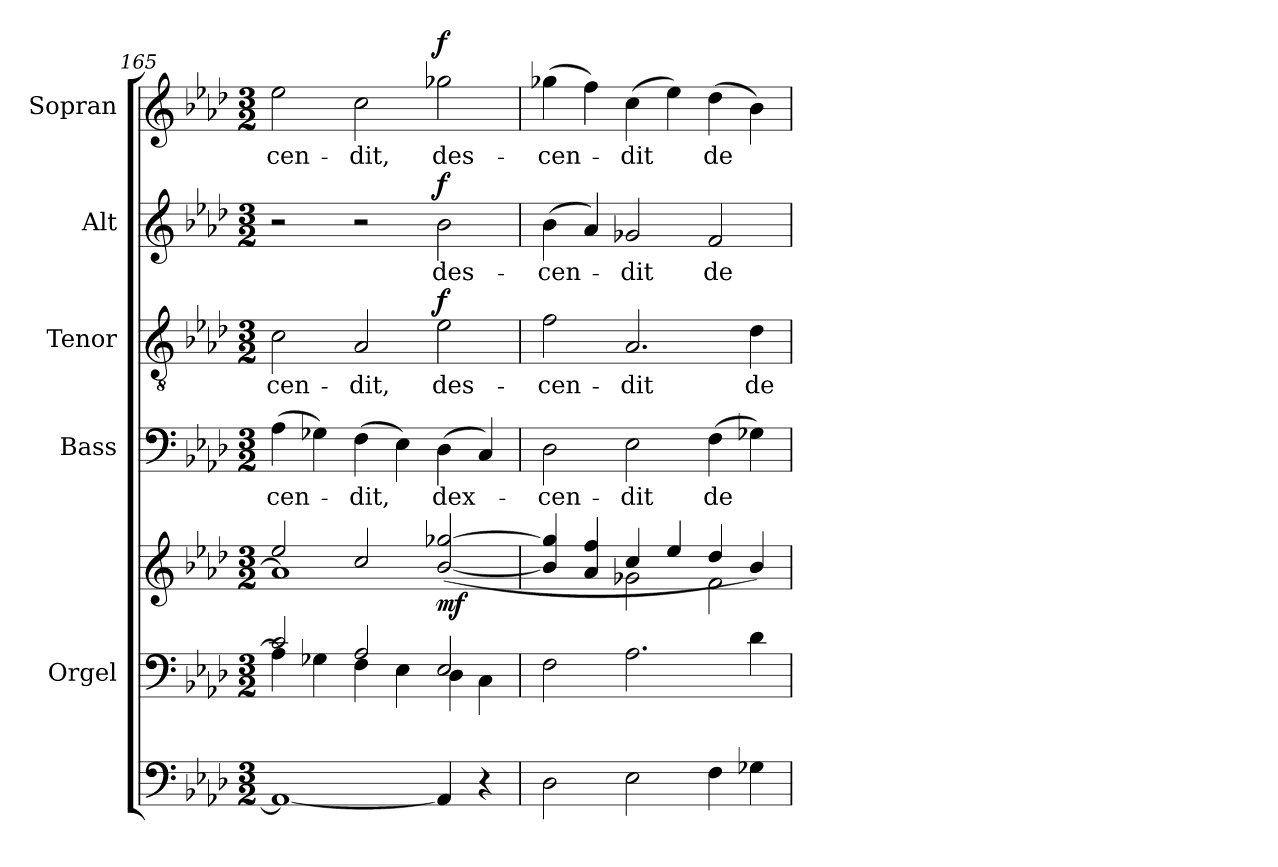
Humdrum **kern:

**kern	**kern	**kern	**dynam	**kern	**text	**kern	**text	**dynam	**kern	**text	**dynam	**kern	**text	**dynam
*part6	*part5	*part5	*part5	*part4	*part4	*part3	*part3	*part3	*part2	*part2	*part2	*part1	*part1	*part1
*staff7	*staff6	*staff5	*staff5/6	*staff4	*staff4	*staff3	*staff3	*staff3	*staff2	*staff2	*staff2	*staff1	*staff1	*staff1
*	*I"Orgel	*	*	*I"Bass	*	*I"Tenor	*	*	*I"Alt	*	*	*I"Sopran	*	*
*	*I'Org.	*	*	*I'B	*	*I'T	*	*	*I'A	*	*	*I'S	*	*
*clefF4	*clefF4	*clefG2	*	*clefF4	*	*clefGv2	*	*	*clefG2	*	*	*clefG2	*	*
*ITrd7c12	*	*	*	*	*	*	*	*	*	*	*	*	*	*
*k[b-e-a-d-]	*k[b-e-a-d-]	*k[b-e-a-d-]	*	*k[b-e-a-d-]	*	*k[b-e-a-d-]	*	*	*k[b-e-a-d-]	*	*	*k[b-e-a-d-]	*	*
*A-:	*A-:	*A-:	*	*A-:	*	*A-:	*	*	*A-:	*	*	*A-:	*	*
*M3/2	*M3/2	*M3/2	*	*M3/2	*	*M3/2	*	*	*M3/2	*	*	*M3/2	*	*
=165	=165	=165	=165	=165	=165	=165	=165	=165	=165	=165	=165	=165	=165	=165
*	*^	*^	*	*	*	*	*	*	*	*	*	*	*	*
!	!	!	!	!	!	!	!LO:LY:b	!	!LO:LY:b	!	!	!	!	!	!LO:LY:b	!
1AAA-_	2c/	4A-\]	2ee-/	1a-]	.	(>4A-\	-cen-	2c\	-cen-	.	2r	.	.	2ee-\	-cen-	.
.	.	4G-X\	.	.	.	4G-X\)	.	.	.	.	.	.	.	.	.	.
!	!	!	!	!	!	!	!LO:LY:b	!	!LO:LY:b	!	!	!	!	!	!LO:LY:b	!
.	2A-/	4F\	2cc/	.	.	(>4F\	-dit,	2A-/	-dit,	.	2r	.	.	2cc\	-dit,	.
.	.	4E-\	.	.	.	4E-\)	.	.	.	.	.	.	.	.	.	.
!	!	!	!	!	!LO:DY:b	!	!LO:LY:b	!	!LO:LY:b	!LO:DY:a	!	!LO:LY:b	!LO:DY:a	!	!LO:LY:b	!LO:DY:a
4AAA-/]	2E-/	4D-\	([<2b-/ [>2gg-X/	2ryy	mf	(>4D-\	dex-	2e-\	des-	f	2b-\	des-	f	2gg-X\	des-	f
4r	.	4C\	.	.	.	4C/)	.	.	.	.	.	.	.	.	.	.
=166	=166	=166	=166	=166	=166	=166	=166	=166	=166	=166	=166	=166	=166	=166	=166	=166
!	!	!	!	!	!	!	!LO:LY:b	!	!LO:LY:b	!	!	!LO:LY:b	!	!	!LO:LY:b	!
*	*v	*v	*	*	*	*	*	*	*	*	*	*	*	*	*	*
2DD-\	2F\	4b-/] 4gg-/]	2ryy	.	2D-\	-cen-	2f\	-cen-	.	(>4b-\	-cen-	.	(>4gg-X\	-cen-	.
.	.	4a-/ 4ff/	.	.	.	.	.	.	.	4a-/)	.	.	4ff\)	.	.
!	!	!	!	!	!	!LO:LY:b	!	!LO:LY:b	!	!	!LO:LY:b	!	!	!LO:LY:b	!
2EE-\	2.A-\	4cc/	2g-X\	.	2E-\	-dit	2.A-/	-dit	.	2g-X/	-dit	.	(>4cc\	-dit	.
.	.	4ee-/	.	.	.	.	.	.	.	.	.	.	4ee-\)	.	.
!	!	!	!	!	!	!LO:LY:b	!	!	!	!	!LO:LY:b	!	!	!LO:LY:b	!
4FF\	.	4dd-/	2f\	.	(>4F\	de	.	.	.	2f/	de	.	(>4dd-\	de	.
!	!	!	!	!	!	!	!	!LO:LY:b	!	!	!	!	!	!	!
4GG-X\	4d-\	4b-/)	.	.	4G-X\)	.	4d-\	de	.	.	.	.	4b-\)	.	.
*	*	*v	*v	*	*	*	*	*	*	*	*	*	*	*	*
=	=	=	=	=	=	=	=	=	=	=	=	=	=	=
*-	*-	*-	*-	*-	*-	*-	*-	*-	*-	*-	*-	*-	*-	*-
